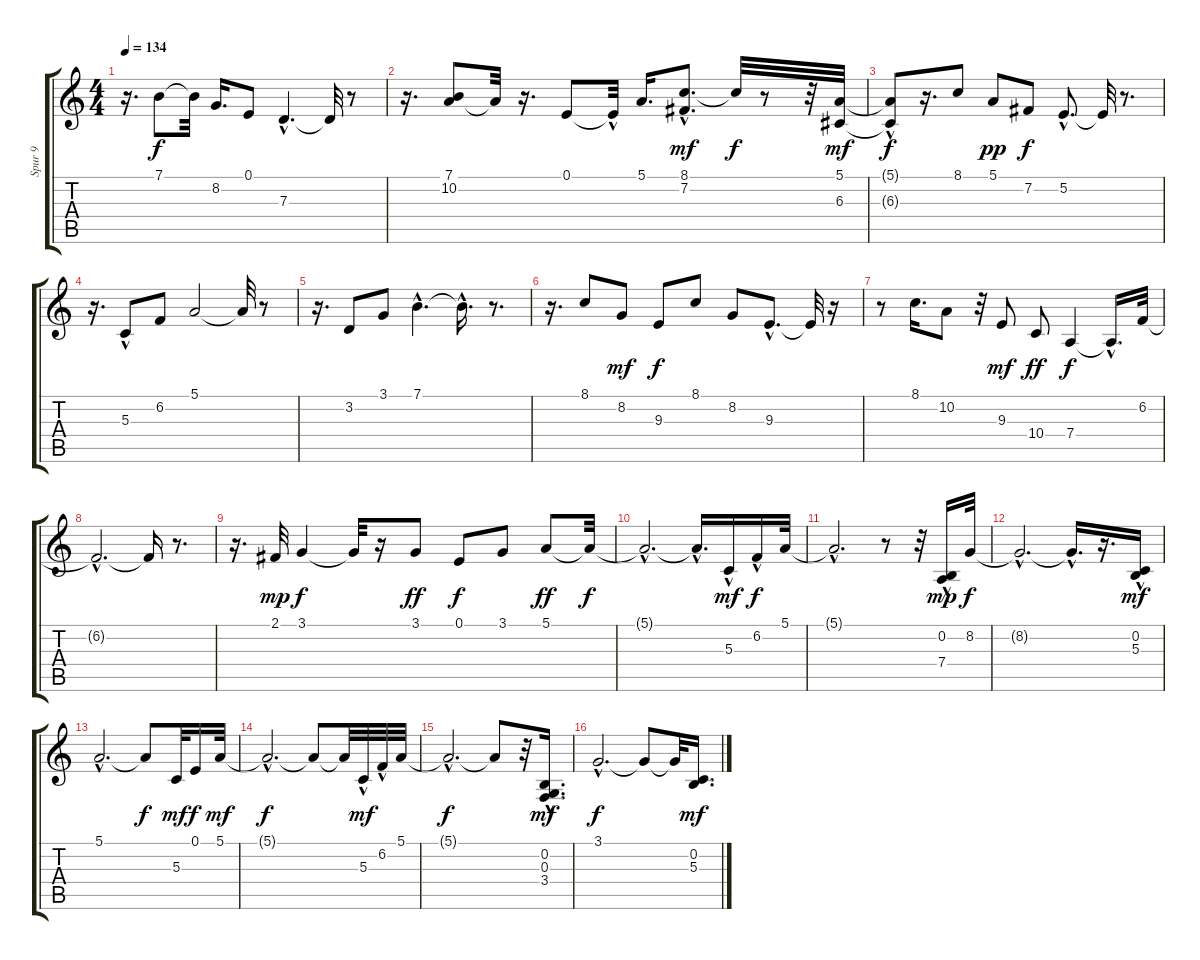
\track ("Spur 9" "Spur 9") {instrument electricpiano1}
\staff {score tabs}
\tuning (E4 B3 G3 D3 A2 E2) {hide}
\ts (4 4)
\tempo 134
\clef g2
\ks c
r.16{d dy f} 7.1.8 7.1{t}.32 8.2.16{d} 0.1.8 7.3{hac}.4{d} 7.3{t}.32 r.8 |
r.16{d} (7.1 10.2).8 10.2{t}.32 r.16{d} 0.1.8 0.1{hac t}.32 5.1.16{d} (8.1{hac} 7.2).8{d dy mf} 8.1{t}.32{dy f} r.8 r.32 (5.1 6.3).32{dy mf} |
(5.1{t} 6.3{hac t}).8{dy f} r.16{d} 8.1.8 5.1.8{dy pp} 7.2.8{dy f} 5.2{hac}.8{d} 5.2{t}.32 r.8{d} |
r.16{d} 5.3{hac}.8 6.2.8 5.1.2 5.1{t}.32 r.8 |
r.16{d} 3.2.8 3.1.8 7.1{hac}.4{d} 7.1{hac t}.16{d} r.8{d} |
r.16{d} 8.1.8 8.2.8{dy mf} 9.3.8{dy f} 8.1.8 8.2.8 9.3{hac}.8{d} 9.3{t}.32 r.16 |
r.8 8.1.16{d} 10.2.8 r.32 9.3.8{dy mf} 10.4.8{dy ff} 7.4.4{dy f} 7.4{hac t}.16{d} 6.2.32 |
6.2{hac t}.2{d} 6.2{t}.16 r.8{d} |
r.16{d} 2.1.32{dy mp} 3.1.4{dy f} 3.1{t}.32 r.16 3.1.8{dy ff} 0.1.8{dy f} 3.1.8 5.1.8{dy ff} 5.1{t}.32{dy f} |
5.1{hac t}.2{d} 5.1{hac t}.16{d} 5.3{hac}.16{dy mf} 6.2{hac}.16{dy f} 5.1.32 |
5.1{hac t}.2{d} r.8 r.32 (0.2{hac} 7.4{hac}).16{dy mp} 8.2.32{dy f} |
8.2{hac t}.2{d} 8.2{hac t}.16{d} r.16{d} (0.2{hac} 5.3{hac}).16{dy mf} |
5.1{hac}.2{d} 5.1{t}.8{dy f} 5.3.32{dy mf} 0.1.16{dy f} 5.1.32{dy mf} |
5.1{hac t}.2{d dy f} 5.1{t}.8 5.1{t}.32 5.3{hac}.32{dy mf} 6.2{hac}.32 5.1.32 |
5.1{hac t}.2{d dy f} 5.1{t}.8 r.32 (0.2{hac} 0.3 3.4{hac}).16{d dy mf} |
3.1{hac}.2{d dy f} 3.1{t}.8 3.1{t}.32 (0.2 5.3).16{d dy mf}
